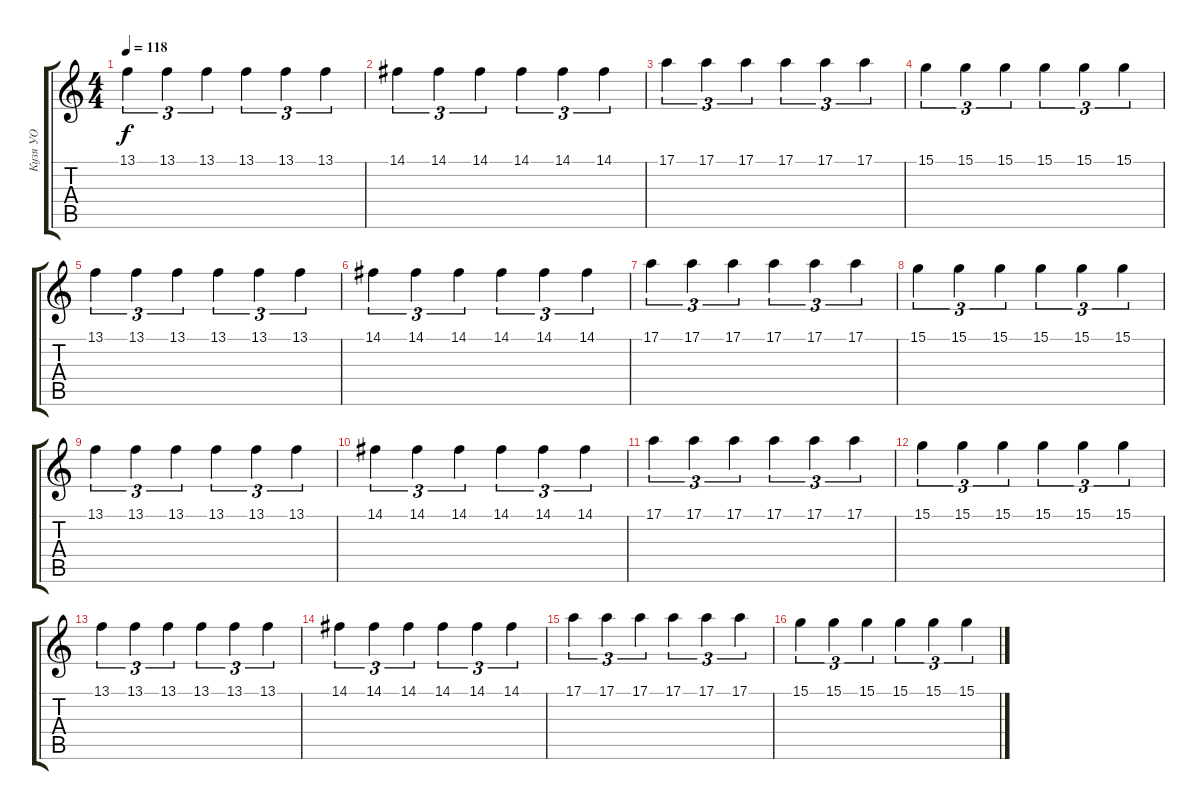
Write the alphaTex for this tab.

\track ("Кузя УО" "Кузя УО") {instrument drawbarorgan}
\staff {score tabs}
\tuning (E4 B3 G3 D3 A2 E2) {hide}
\ts (4 4)
\tempo 118
\clef g2
\ks c
13.1.4{tu (3 2) dy f} 13.1.4{tu (3 2)} 13.1.4{tu (3 2)} 13.1.4{tu (3 2)} 13.1.4{tu (3 2)} 13.1.4{tu (3 2)} |
14.1.4{tu (3 2)} 14.1.4{tu (3 2)} 14.1.4{tu (3 2)} 14.1.4{tu (3 2)} 14.1.4{tu (3 2)} 14.1.4{tu (3 2)} |
17.1.4{tu (3 2)} 17.1.4{tu (3 2)} 17.1.4{tu (3 2)} 17.1.4{tu (3 2)} 17.1.4{tu (3 2)} 17.1.4{tu (3 2)} |
15.1.4{tu (3 2)} 15.1.4{tu (3 2)} 15.1.4{tu (3 2)} 15.1.4{tu (3 2)} 15.1.4{tu (3 2)} 15.1.4{tu (3 2)} |
13.1.4{tu (3 2)} 13.1.4{tu (3 2)} 13.1.4{tu (3 2)} 13.1.4{tu (3 2)} 13.1.4{tu (3 2)} 13.1.4{tu (3 2)} |
14.1.4{tu (3 2)} 14.1.4{tu (3 2)} 14.1.4{tu (3 2)} 14.1.4{tu (3 2)} 14.1.4{tu (3 2)} 14.1.4{tu (3 2)} |
17.1.4{tu (3 2)} 17.1.4{tu (3 2)} 17.1.4{tu (3 2)} 17.1.4{tu (3 2)} 17.1.4{tu (3 2)} 17.1.4{tu (3 2)} |
15.1.4{tu (3 2)} 15.1.4{tu (3 2)} 15.1.4{tu (3 2)} 15.1.4{tu (3 2)} 15.1.4{tu (3 2)} 15.1.4{tu (3 2)} |
13.1.4{tu (3 2)} 13.1.4{tu (3 2)} 13.1.4{tu (3 2)} 13.1.4{tu (3 2)} 13.1.4{tu (3 2)} 13.1.4{tu (3 2)} |
14.1.4{tu (3 2)} 14.1.4{tu (3 2)} 14.1.4{tu (3 2)} 14.1.4{tu (3 2)} 14.1.4{tu (3 2)} 14.1.4{tu (3 2)} |
17.1.4{tu (3 2)} 17.1.4{tu (3 2)} 17.1.4{tu (3 2)} 17.1.4{tu (3 2)} 17.1.4{tu (3 2)} 17.1.4{tu (3 2)} |
15.1.4{tu (3 2)} 15.1.4{tu (3 2)} 15.1.4{tu (3 2)} 15.1.4{tu (3 2)} 15.1.4{tu (3 2)} 15.1.4{tu (3 2)} |
13.1.4{tu (3 2)} 13.1.4{tu (3 2)} 13.1.4{tu (3 2)} 13.1.4{tu (3 2)} 13.1.4{tu (3 2)} 13.1.4{tu (3 2)} |
14.1.4{tu (3 2)} 14.1.4{tu (3 2)} 14.1.4{tu (3 2)} 14.1.4{tu (3 2)} 14.1.4{tu (3 2)} 14.1.4{tu (3 2)} |
17.1.4{tu (3 2)} 17.1.4{tu (3 2)} 17.1.4{tu (3 2)} 17.1.4{tu (3 2)} 17.1.4{tu (3 2)} 17.1.4{tu (3 2)} |
15.1.4{tu (3 2)} 15.1.4{tu (3 2)} 15.1.4{tu (3 2)} 15.1.4{tu (3 2)} 15.1.4{tu (3 2)} 15.1.4{tu (3 2)}
